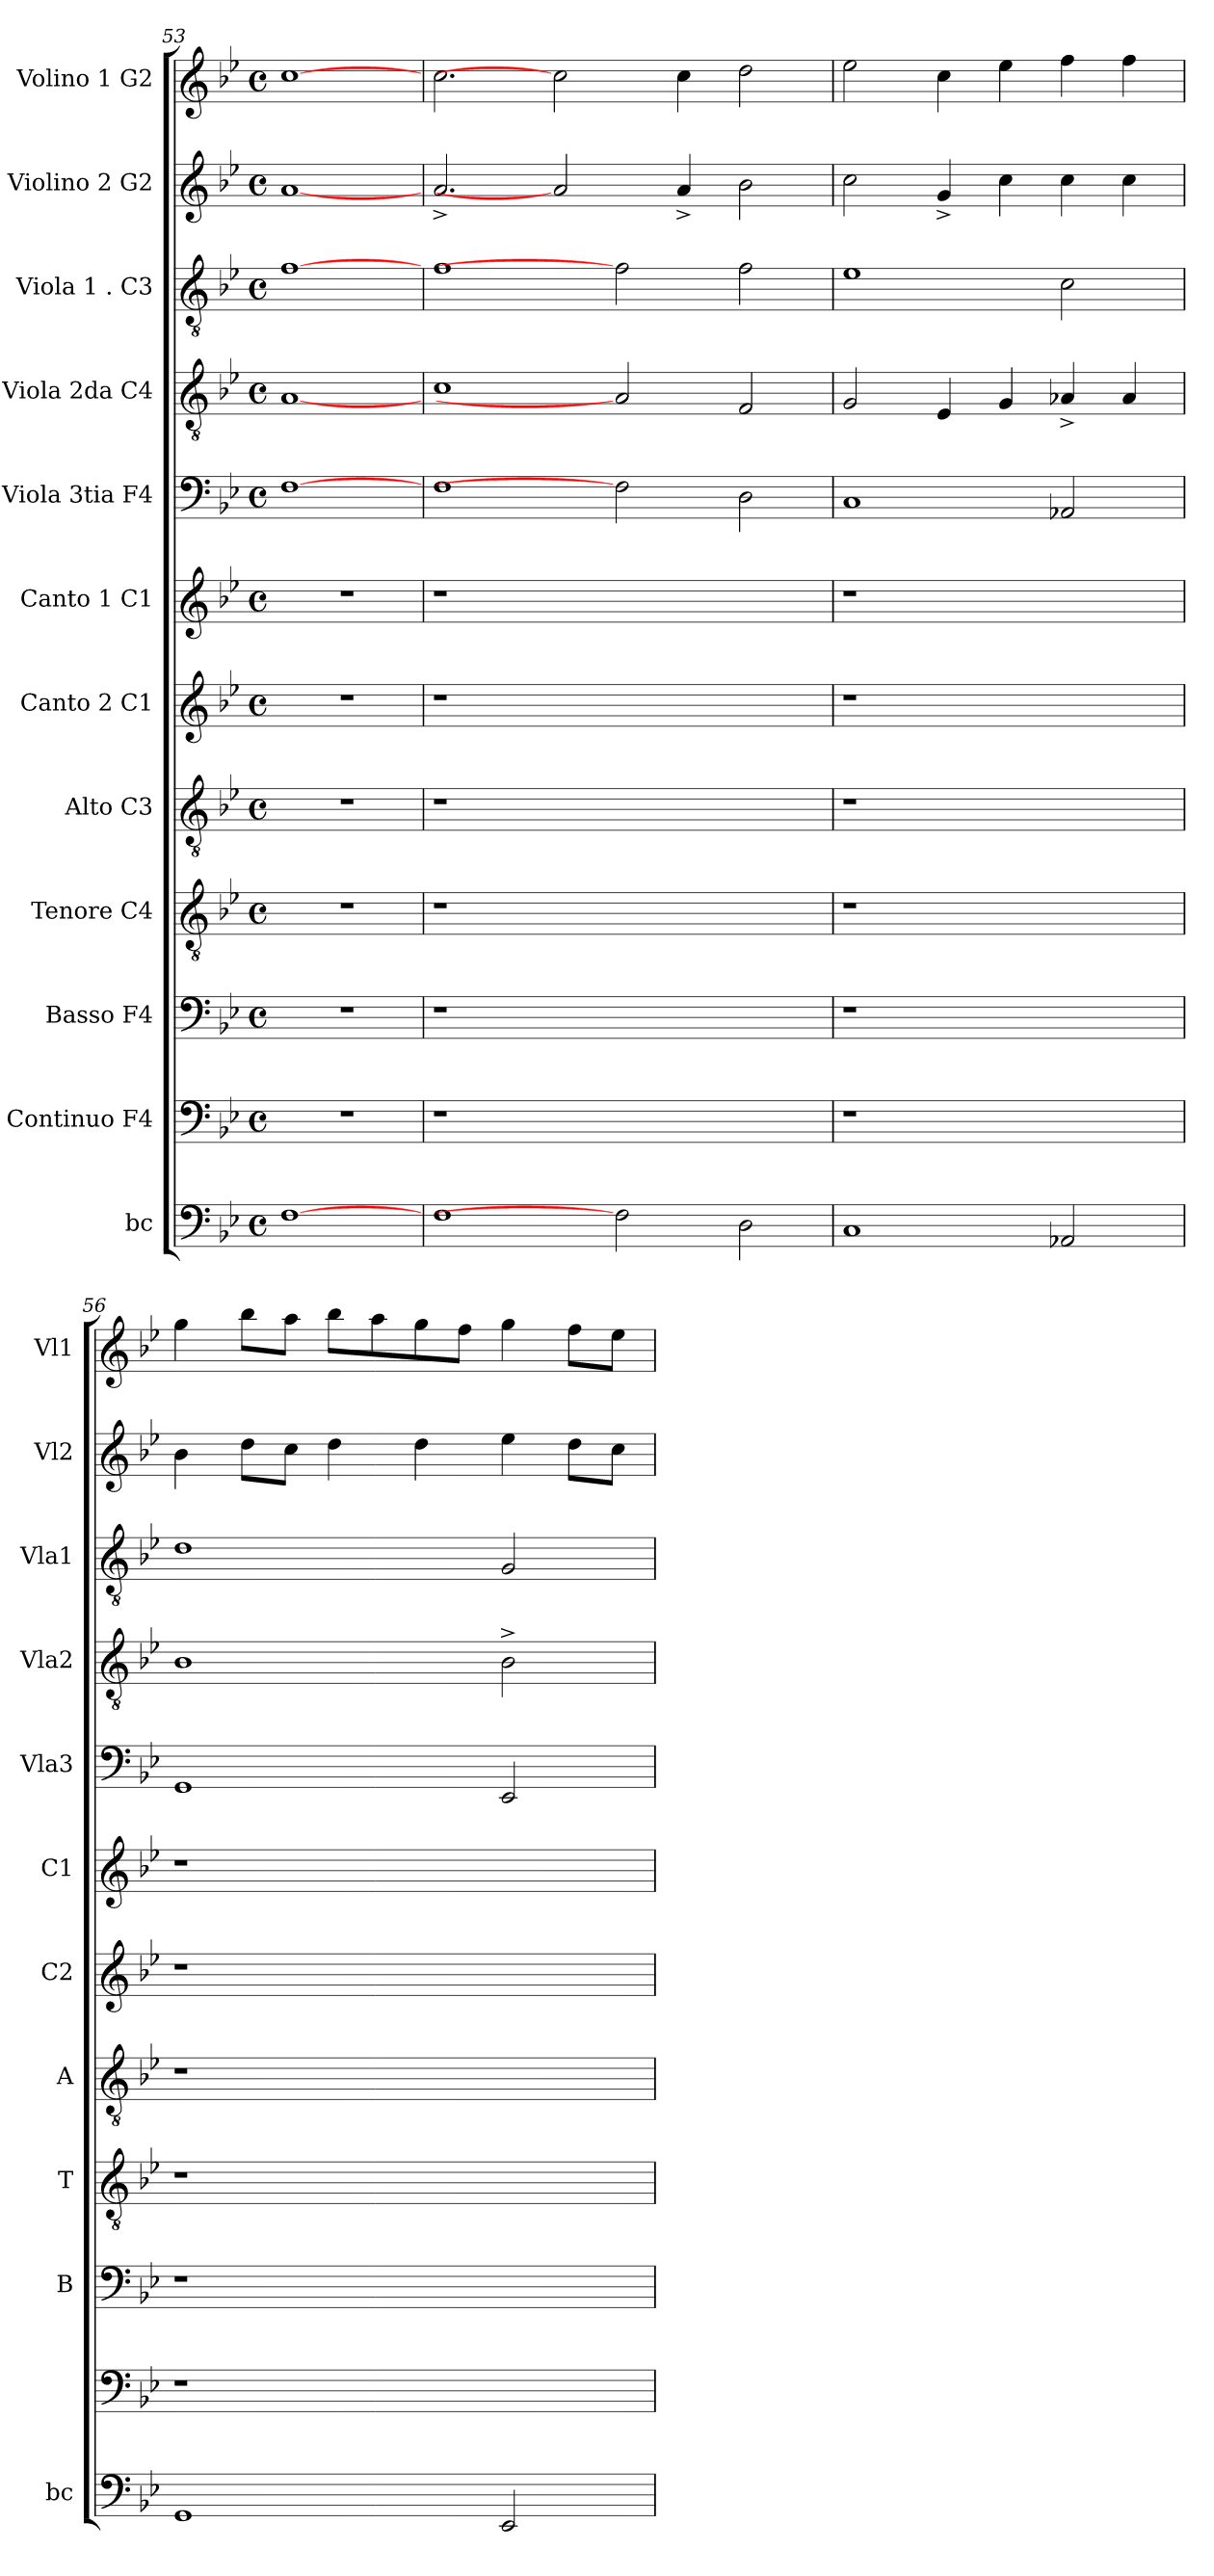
**kern	**kern	**kern	**kern	**kern	**kern	**kern	**kern	**kern	**kern	**kern	**kern
*part12	*part11	*part10	*part9	*part8	*part7	*part6	*part5	*part4	*part3	*part2	*part1
*staff12	*staff11	*staff10	*staff9	*staff8	*staff7	*staff6	*staff5	*staff4	*staff3	*staff2	*staff1
*I"bc	*I"Continuo F4	*I"Basso F4	*I"Tenore C4	*I"Alto C3	*I"Canto 2 C1	*I"Canto 1 C1	*I"Viola 3tia F4	*I"Viola 2da C4	*I"Viola 1 . C3	*I"Violino 2 G2	*I"Volino 1 G2
*I'bc	*	*I'B	*I'T	*I'A	*I'C2	*I'C1	*I'Vla3	*I'Vla2	*I'Vla1	*I'Vl2	*I'Vl1
*clefF4	*clefF4	*clefF4	*clefGv2	*clefGv2	*clefG2	*clefG2	*clefF4	*clefGv2	*clefGv2	*clefG2	*clefG2
*k[b-e-]	*k[b-e-]	*k[b-e-]	*k[b-e-]	*k[b-e-]	*k[b-e-]	*k[b-e-]	*k[b-e-]	*k[b-e-]	*k[b-e-]	*k[b-e-]	*k[b-e-]
*B-:	*B-:	*B-:	*B-:	*B-:	*B-:	*B-:	*B-:	*B-:	*B-:	*B-:	*B-:
*M4/4	*M4/4	*M4/4	*M4/4	*M4/4	*M4/4	*M4/4	*M4/4	*M4/4	*M4/4	*M4/4	*M4/4
*met(c)	*met(c)	*met(c)	*met(c)	*met(c)	*met(c)	*met(c)	*met(c)	*met(c)	*met(c)	*met(c)	*met(c)
=53	=53	=53	=53	=53	=53	=53	=53	=53	=53	=53	=53
[1F	1r	1r	1r	1r	1r	1r	[1F	[1A	[1f	[1a	[1cc
=54	=54	=54	=54	=54	=54	=54	=54	=54	=54	=54	=54
1F	1r	1r	1r	1r	1r	1r	1F	1c	1f	2.a^</	2.cc\
.	.	.	.	.	.	.	.	.	.	2a]	2cc]
2F]	1ryy	1ryy	1ryy	1ryy	1ryy	1ryy	2F]	2A]	2f]	.	.
.	.	.	.	.	.	.	.	.	.	4a^</	4cc\
2D\	.	.	.	.	.	.	2D\	2F/	2f\	2b-\	2dd\
!!LO:LB:g=z
=55	=55	=55	=55	=55	=55	=55	=55	=55	=55	=55	=55
1C	1r	1r	1r	1r	1r	1r	1C	2G/	1e-	2cc\	2ee-\
.	.	.	.	.	.	.	.	4E-/	.	4g^</	4cc\
.	.	.	.	.	.	.	.	4G/	.	4cc\	4ee-\
2AA-X/	2ryy	2ryy	2ryy	2ryy	2ryy	2ryy	2AA-X/	4A-X^</	2c\	4cc\	4ff\
.	.	.	.	.	.	.	.	4A-/	.	4cc\	4ff\
=56	=56	=56	=56	=56	=56	=56	=56	=56	=56	=56	=56
1GG	1r	1r	1r	1r	1r	1r	1GG	1B-	1d	4b-\	4gg\
.	.	.	.	.	.	.	.	.	.	8dd\L	8bb-\L
.	.	.	.	.	.	.	.	.	.	8cc\J	8aa\J
.	.	.	.	.	.	.	.	.	.	4dd\	8bb-\L
.	.	.	.	.	.	.	.	.	.	.	8aa\
.	.	.	.	.	.	.	.	.	.	4dd\	8gg\
.	.	.	.	.	.	.	.	.	.	.	8ff\J
2EE-/	2ryy	2ryy	2ryy	2ryy	2ryy	2ryy	2EE-/	2B-^>\	2G/	4ee-\	4gg\
.	.	.	.	.	.	.	.	.	.	8dd\L	8ff\L
.	.	.	.	.	.	.	.	.	.	8cc\J	8ee-\J
=	=	=	=	=	=	=	=	=	=	=	=
*-	*-	*-	*-	*-	*-	*-	*-	*-	*-	*-	*-
